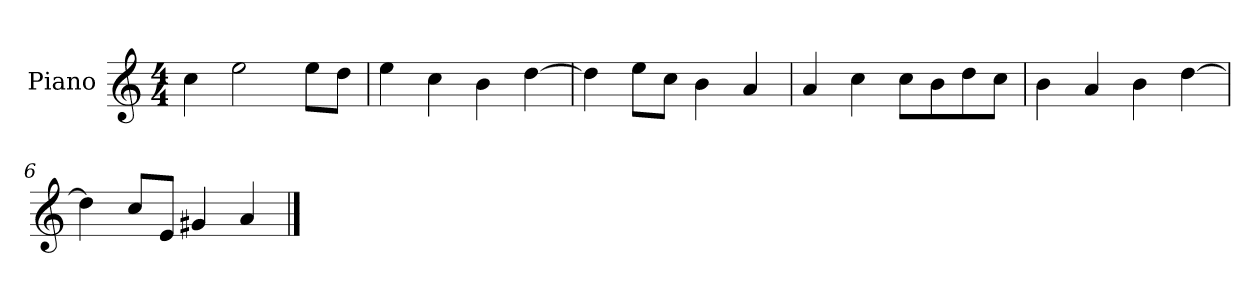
**kern
*part1
*staff1
*I"Piano
*I'P-no
*clefG2
*k[]
*M4/4
*MM90
=1
4cc\
2ee\
8ee\L
8dd\J
=2
4ee\
4cc\
4b\
[4dd\
=3
4dd\]
8ee\L
8cc\J
4b\
4a/
=4
4a/
4cc\
8cc\L
8b\
8dd\
8cc\J
=5
4b\
4a/
4b\
[4dd\
=6
4dd\]
8cc/L
8e/J
4g#X/
4a/
==
*-
